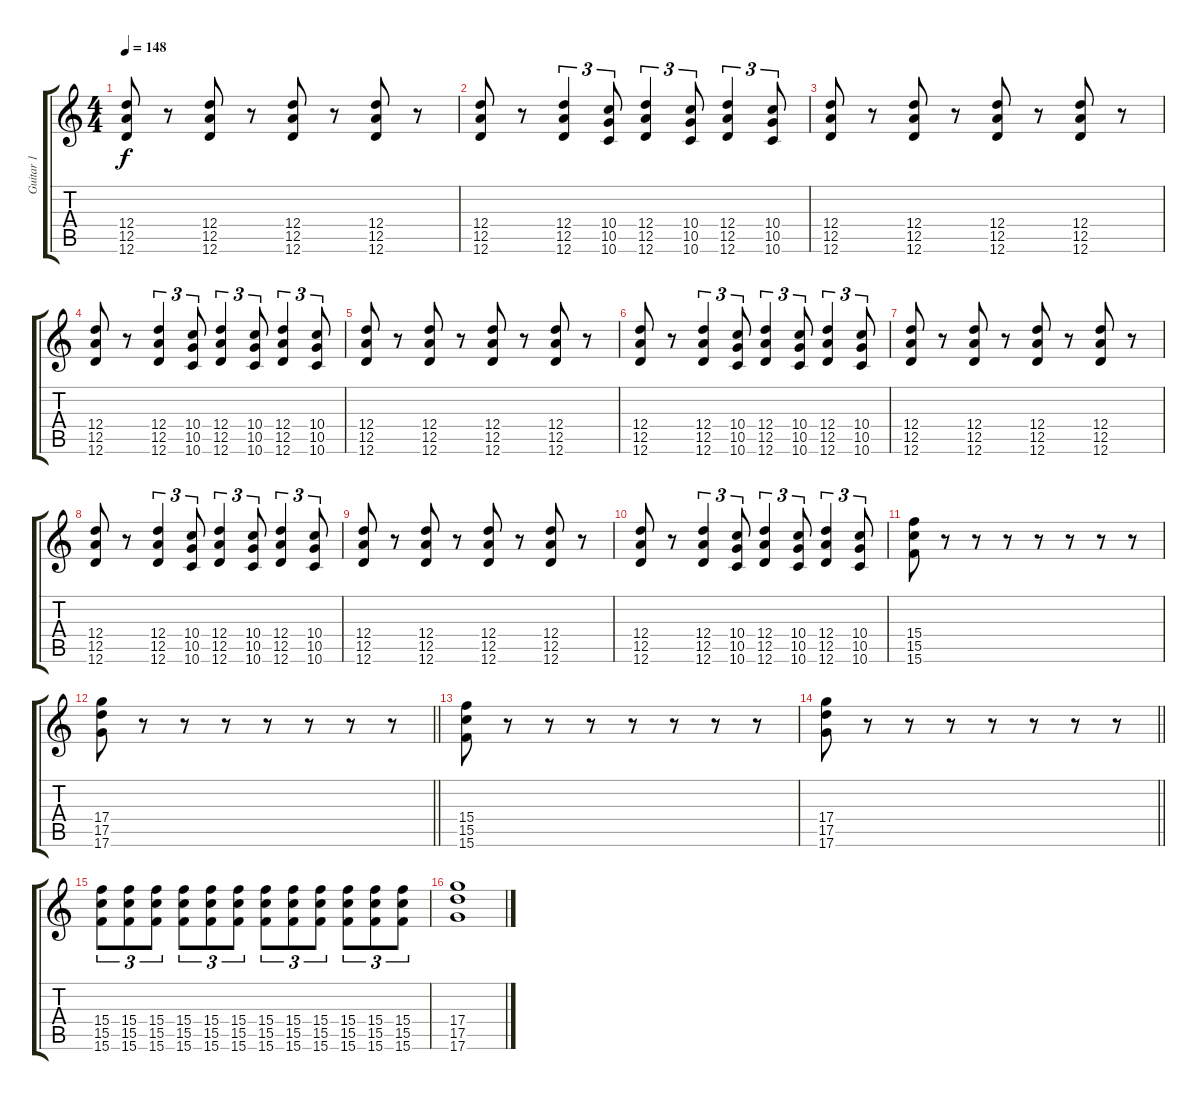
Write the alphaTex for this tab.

\track ("Guitar 1" "Guitar 1") {instrument overdrivenguitar}
\staff {score tabs}
\tuning (E4 B3 G3 D3 A2 D2) {hide}
\ts (4 4)
\tempo 148
\clef g2
\ks c
(12.4 12.5 12.6).8{dy f} r.8 (12.4 12.5 12.6).8 r.8 (12.4 12.5 12.6).8 r.8 (12.4 12.5 12.6).8 r.8 |
(12.4 12.5 12.6).8 r.8 (12.4 12.5 12.6).4{tu (3 2)} (10.4 10.5 10.6).8{tu (3 2)} (12.4 12.5 12.6).4{tu (3 2)} (10.4 10.5 10.6).8{tu (3 2)} (12.4 12.5 12.6).4{tu (3 2)} (10.4 10.5 10.6).8{tu (3 2)} |
(12.4 12.5 12.6).8 r.8 (12.4 12.5 12.6).8 r.8 (12.4 12.5 12.6).8 r.8 (12.4 12.5 12.6).8 r.8 |
(12.4 12.5 12.6).8 r.8 (12.4 12.5 12.6).4{tu (3 2)} (10.4 10.5 10.6).8{tu (3 2)} (12.4 12.5 12.6).4{tu (3 2)} (10.4 10.5 10.6).8{tu (3 2)} (12.4 12.5 12.6).4{tu (3 2)} (10.4 10.5 10.6).8{tu (3 2)} |
(12.4 12.5 12.6).8 r.8 (12.4 12.5 12.6).8 r.8 (12.4 12.5 12.6).8 r.8 (12.4 12.5 12.6).8 r.8 |
(12.4 12.5 12.6).8 r.8 (12.4 12.5 12.6).4{tu (3 2)} (10.4 10.5 10.6).8{tu (3 2)} (12.4 12.5 12.6).4{tu (3 2)} (10.4 10.5 10.6).8{tu (3 2)} (12.4 12.5 12.6).4{tu (3 2)} (10.4 10.5 10.6).8{tu (3 2)} |
(12.4 12.5 12.6).8 r.8 (12.4 12.5 12.6).8 r.8 (12.4 12.5 12.6).8 r.8 (12.4 12.5 12.6).8 r.8 |
(12.4 12.5 12.6).8 r.8 (12.4 12.5 12.6).4{tu (3 2)} (10.4 10.5 10.6).8{tu (3 2)} (12.4 12.5 12.6).4{tu (3 2)} (10.4 10.5 10.6).8{tu (3 2)} (12.4 12.5 12.6).4{tu (3 2)} (10.4 10.5 10.6).8{tu (3 2)} |
(12.4 12.5 12.6).8 r.8 (12.4 12.5 12.6).8 r.8 (12.4 12.5 12.6).8 r.8 (12.4 12.5 12.6).8 r.8 |
(12.4 12.5 12.6).8 r.8 (12.4 12.5 12.6).4{tu (3 2)} (10.4 10.5 10.6).8{tu (3 2)} (12.4 12.5 12.6).4{tu (3 2)} (10.4 10.5 10.6).8{tu (3 2)} (12.4 12.5 12.6).4{tu (3 2)} (10.4 10.5 10.6).8{tu (3 2)} |
(15.4 15.5 15.6).8 r.8 r.8 r.8 r.8 r.8 r.8 r.8 |
\barLineRight lightlight
(17.4 17.5 17.6).8 r.8 r.8 r.8 r.8 r.8 r.8 r.8 |
(15.4 15.5 15.6).8 r.8 r.8 r.8 r.8 r.8 r.8 r.8 |
\barLineRight lightlight
(17.4 17.5 17.6).8 r.8 r.8 r.8 r.8 r.8 r.8 r.8 |
(15.4 15.5 15.6).8{tu (3 2)} (15.4 15.5 15.6).8{tu (3 2)} (15.4 15.5 15.6).8{tu (3 2)} (15.4 15.5 15.6).8{tu (3 2)} (15.4 15.5 15.6).8{tu (3 2)} (15.4 15.5 15.6).8{tu (3 2)} (15.4 15.5 15.6).8{tu (3 2)} (15.4 15.5 15.6).8{tu (3 2)} (15.4 15.5 15.6).8{tu (3 2)} (15.4 15.5 15.6).8{tu (3 2)} (15.4 15.5 15.6).8{tu (3 2)} (15.4 15.5 15.6).8{tu (3 2)} |
(17.4 17.5 17.6).1
